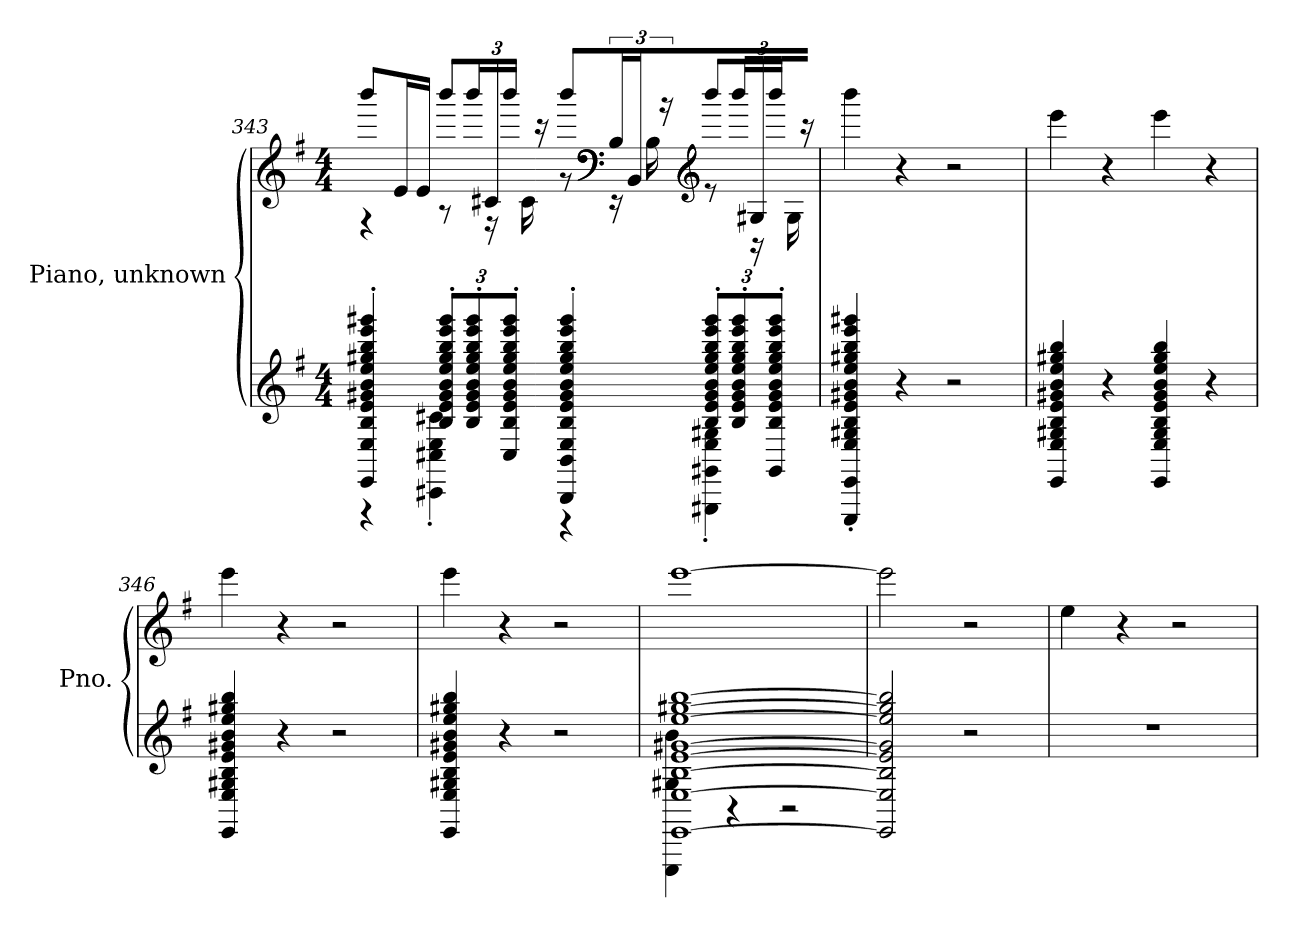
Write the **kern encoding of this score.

**kern	**kern
*part1	*part1
*staff2	*staff1
*I"Piano, unknown	*
*I'Pno.	*
!!LO:LB:g=z
*clefG2	*clefG2
*k[f#]	*k[f#]
*M4/4	*M4/4
=343	=343
*^	*^
4EE/' 4E/' 4B/' 4e/' 4g#X/' 4b/' 4ee/' 4gg#X/' 4bb/' 4eee/' 4ggg#X/'	4r	8bbb/L	4r
.	.	16e/L	.
.	.	16e/JJ	.
*Xbrackettup	*	*Xbrackettup	*
12B/' 12e/' 12g#/' 12b/' 12ee/' 12gg#/' 12bb/' 12eee/' 12ggg#/'L	4CC#X\' 4C#X\' 4E\' 4c#X\'	12bbb/L	8r
12B/' 12e/' 12g#/' 12b/' 12ee/' 12gg#/' 12bb/' 12eee/' 12ggg#/'	.	24bbb/L	.
*	*	*brackettup	*
.	.	24c#X/	16r
12C#/' 12B/' 12e/' 12g#/' 12b/' 12ee/' 12gg#/' 12bb/' 12eee/' 12ggg#/'J	.	24bbb/JJ	.
.	.	.	16c#\
.	.	24r	.
4BBB/' 4BB/' 4E/' 4B/' 4e/' 4g#/' 4b/' 4ee/' 4gg#/' 4bb/' 4eee/' 4ggg#/'	4r	8bbb/L	8r
*	*	*clefF4	*
.	.	24B/L	16r
.	.	24BB/JJ	.
.	.	.	16B\
.	.	24r	.
*	*	*clefG2	*
*	*	*Xbrackettup	*
12B/' 12e/' 12g#/' 12b/' 12ee/' 12gg#/' 12bb/' 12eee/' 12ggg#/'L	4GGG#X\' 4GG#X\' 4E\' 4G#X\'	12bbb/L	8r
12B/' 12e/' 12g#/' 12b/' 12ee/' 12gg#/' 12bb/' 12eee/' 12ggg#/'	.	24bbb/L	.
*	*	*brackettup	*
.	.	24G#X/	16r
12GG#/' 12B/' 12e/' 12g#/' 12b/' 12ee/' 12gg#/' 12bb/' 12eee/' 12ggg#/'J	.	24bbb/JJ	.
.	.	.	16G#\
.	.	24r	.
*v	*v	*	*
*	*v	*v
=344	=344
4EEE/' 4EE/' 4E/' 4G#X/' 4B/' 4e/' 4g#X/' 4b/' 4ee/' 4gg#X/' 4bb/' 4eee/' 4ggg#X/'	4bbb\
4r	4r
2r	2r
=345	=345
4EE/ 4E/ 4G#X/ 4B/ 4e/ 4g#X/ 4b/ 4ee/ 4gg#X/ 4bb/	4eee\
4r	4r
4EE/ 4E/ 4G#/ 4B/ 4e/ 4g#/ 4b/ 4ee/ 4gg#/ 4bb/	4eee\
4r	4r
=346	=346
4EE/ 4E/ 4G#X/ 4B/ 4e/ 4g#X/ 4b/ 4ee/ 4gg#X/ 4bb/	4eee\
4r	4r
2r	2r
=347	=347
4EE/ 4E/ 4G#X/ 4B/ 4e/ 4g#X/ 4b/ 4ee/ 4gg#X/ 4bb/	4eee\
4r	4r
2r	2r
!!LO:LB:g=z
=348	=348
*^	*
[1EE [1E [1B [1e [1g#X [1ee [1gg#X [1bb	4EEE\ 4G#X\ 4b\	[1eee
.	4r	.
.	2r	.
*v	*v	*
=349	=349
2EE/] 2E/] 2B/] 2e/] 2g#/] 2ee/] 2gg#/] 2bb/]	2eee\]
2r	2r
=350	=350
1r	4ee\
.	4r
.	2r
=	=
*-	*-
